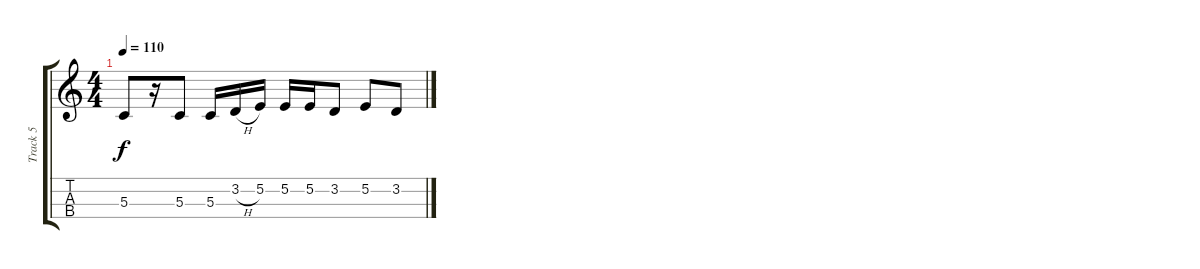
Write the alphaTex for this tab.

\track ("Track 5" "Track 5") {instrument electricpiano1}
\staff {score tabs}
\tuning (E4 B3 G3 D3) {hide}
\ts (4 4)
\tempo 110
\clef g2
\ks c
5.3.8{dy f} r.16 5.3.8 5.3.16 3.2{h}.16 5.2.16 5.2.16 5.2.16 3.2.8 5.2.8 3.2.8
